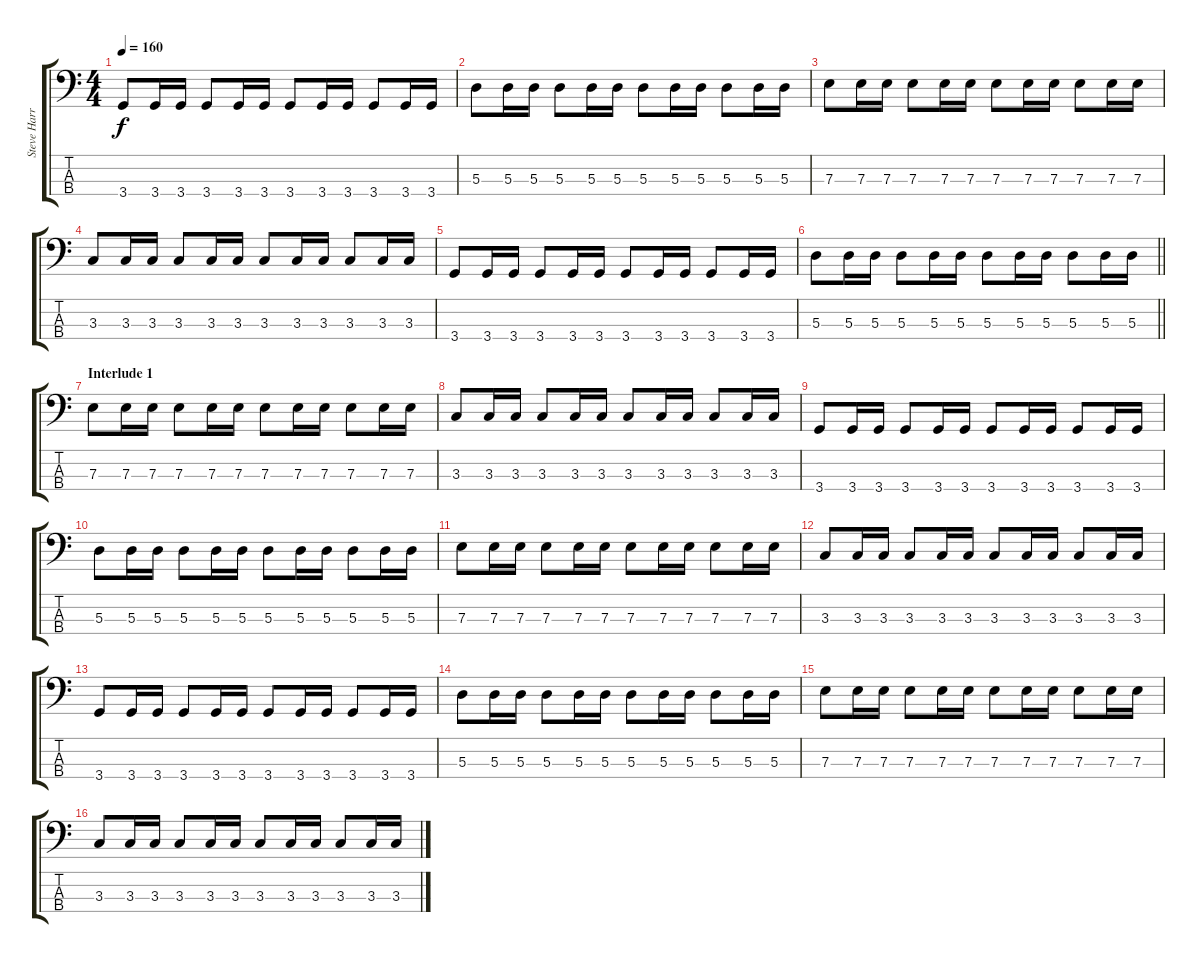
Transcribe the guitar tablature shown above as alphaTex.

\track ("Steve Harris" "Steve Harr") {instrument electricbassfinger}
\staff {score tabs}
\tuning (G2 D2 A1 E1) {hide}
\ts (4 4)
\tempo 160
\clef f4
\ks c
3.4.8{dy f} 3.4.16 3.4.16 3.4.8 3.4.16 3.4.16 3.4.8 3.4.16 3.4.16 3.4.8 3.4.16 3.4.16 |
5.3.8 5.3.16 5.3.16 5.3.8 5.3.16 5.3.16 5.3.8 5.3.16 5.3.16 5.3.8 5.3.16 5.3.16 |
7.3.8 7.3.16 7.3.16 7.3.8 7.3.16 7.3.16 7.3.8 7.3.16 7.3.16 7.3.8 7.3.16 7.3.16 |
3.3.8 3.3.16 3.3.16 3.3.8 3.3.16 3.3.16 3.3.8 3.3.16 3.3.16 3.3.8 3.3.16 3.3.16 |
3.4.8 3.4.16 3.4.16 3.4.8 3.4.16 3.4.16 3.4.8 3.4.16 3.4.16 3.4.8 3.4.16 3.4.16 |
\barLineRight lightlight
5.3.8 5.3.16 5.3.16 5.3.8 5.3.16 5.3.16 5.3.8 5.3.16 5.3.16 5.3.8 5.3.16 5.3.16 |
\section ("" "Interlude 1")
7.3.8 7.3.16 7.3.16 7.3.8 7.3.16 7.3.16 7.3.8 7.3.16 7.3.16 7.3.8 7.3.16 7.3.16 |
3.3.8 3.3.16 3.3.16 3.3.8 3.3.16 3.3.16 3.3.8 3.3.16 3.3.16 3.3.8 3.3.16 3.3.16 |
3.4.8 3.4.16 3.4.16 3.4.8 3.4.16 3.4.16 3.4.8 3.4.16 3.4.16 3.4.8 3.4.16 3.4.16 |
5.3.8 5.3.16 5.3.16 5.3.8 5.3.16 5.3.16 5.3.8 5.3.16 5.3.16 5.3.8 5.3.16 5.3.16 |
7.3.8 7.3.16 7.3.16 7.3.8 7.3.16 7.3.16 7.3.8 7.3.16 7.3.16 7.3.8 7.3.16 7.3.16 |
3.3.8 3.3.16 3.3.16 3.3.8 3.3.16 3.3.16 3.3.8 3.3.16 3.3.16 3.3.8 3.3.16 3.3.16 |
3.4.8 3.4.16 3.4.16 3.4.8 3.4.16 3.4.16 3.4.8 3.4.16 3.4.16 3.4.8 3.4.16 3.4.16 |
5.3.8 5.3.16 5.3.16 5.3.8 5.3.16 5.3.16 5.3.8 5.3.16 5.3.16 5.3.8 5.3.16 5.3.16 |
7.3.8 7.3.16 7.3.16 7.3.8 7.3.16 7.3.16 7.3.8 7.3.16 7.3.16 7.3.8 7.3.16 7.3.16 |
3.3.8 3.3.16 3.3.16 3.3.8 3.3.16 3.3.16 3.3.8 3.3.16 3.3.16 3.3.8 3.3.16 3.3.16
